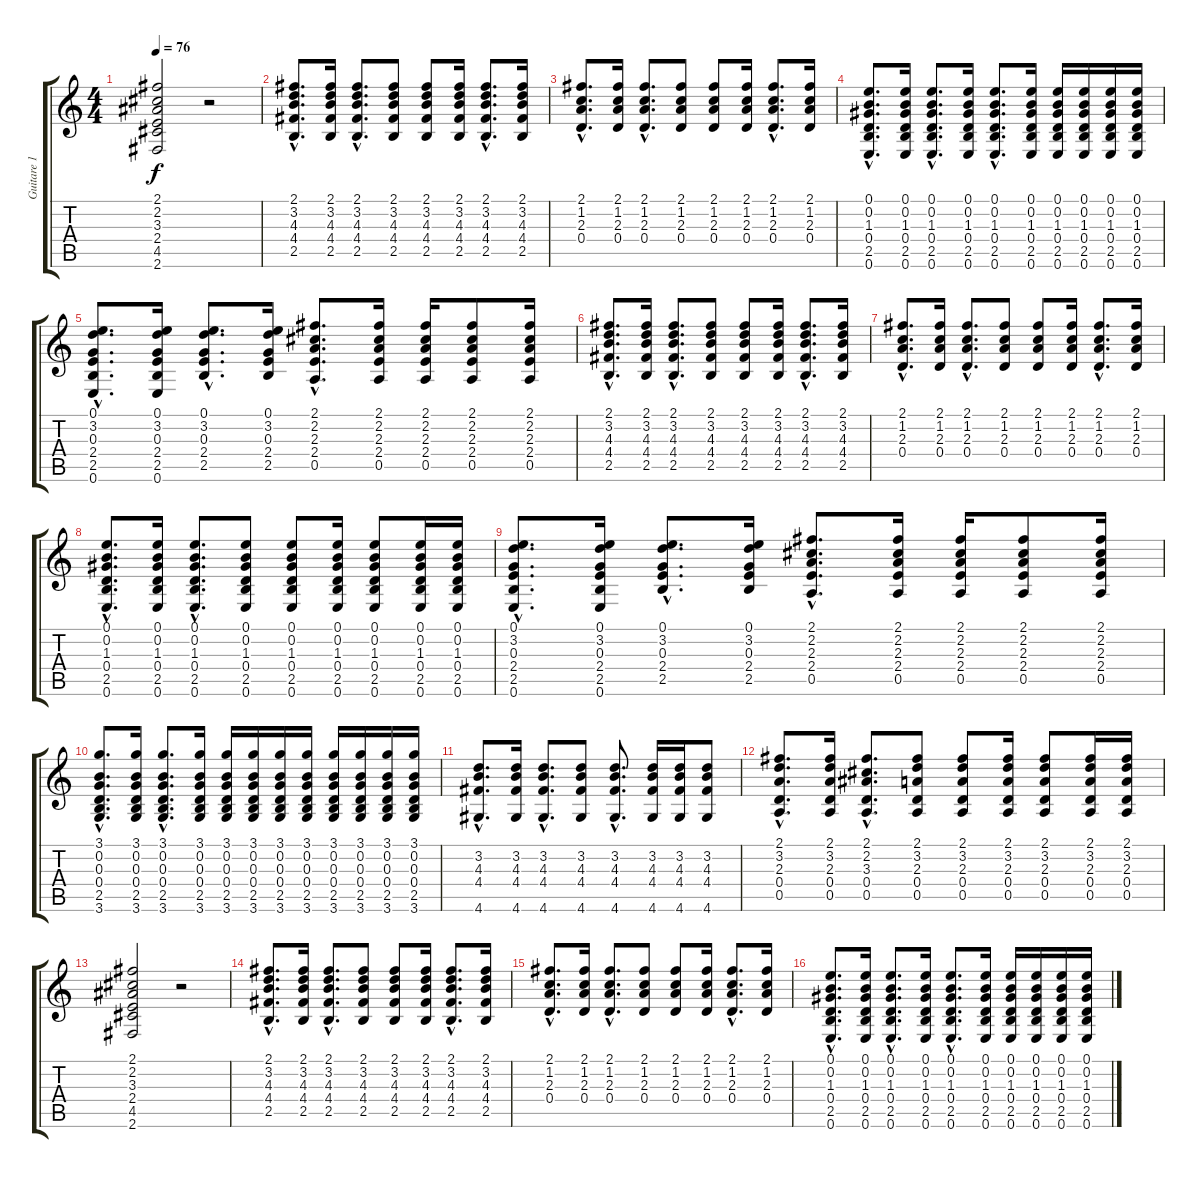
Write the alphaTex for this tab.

\track ("Guitare 1 ( Jim Corr )" "Guitare 1 ") {instrument acousticguitarsteel}
\staff {score tabs}
\tuning (E4 B3 G3 D3 A2 E2) {hide}
\ts (4 4)
\tempo 76
\clef g2
\ks c
(2.1 2.2 3.3 2.4 4.5 2.6).2{dy f} r.2 |
(2.1{hac} 3.2{hac} 4.3{hac} 4.4{hac} 2.5{hac}).8{d} (2.1 3.2 4.3 4.4 2.5).16 (2.1{hac} 3.2{hac} 4.3{hac} 4.4{hac} 2.5{hac}).8{d} (2.1 3.2 4.3 4.4 2.5).8 (2.1 3.2 4.3 4.4 2.5).8 (2.1 3.2 4.3 4.4 2.5).16 (2.1{hac} 3.2{hac} 4.3{hac} 4.4{hac} 2.5{hac}).8{d} (2.1 3.2 4.3 4.4 2.5).16 |
(2.1{hac} 1.2{hac} 2.3{hac} 0.4{hac}).8{d} (2.1 1.2 2.3 0.4).16 (2.1{hac} 1.2{hac} 2.3{hac} 0.4{hac}).8{d} (2.1 1.2 2.3 0.4).8 (2.1 1.2 2.3 0.4).8 (2.1 1.2 2.3 0.4).16 (2.1{hac} 1.2{hac} 2.3{hac} 0.4{hac}).8{d} (2.1 1.2 2.3 0.4).16 |
(0.1{hac} 0.2{hac} 1.3{hac} 0.4{hac} 2.5{hac} 0.6{hac}).8{d} (0.1 0.2 1.3 0.4 2.5 0.6).16 (0.1{hac} 0.2{hac} 1.3{hac} 0.4{hac} 2.5{hac} 0.6{hac}).8{d} (0.1 0.2 1.3 0.4 2.5 0.6).16 (0.1{hac} 0.2{hac} 1.3{hac} 0.4{hac} 2.5{hac} 0.6{hac}).8{d} (0.1 0.2 1.3 0.4 2.5 0.6).16 (0.1 0.2 1.3 0.4 2.5 0.6).16 (0.1 0.2 1.3 0.4 2.5 0.6).16 (0.1 0.2 1.3 0.4 2.5 0.6).16 (0.1 0.2 1.3 0.4 2.5 0.6).16 |
(0.1{hac} 3.2{hac} 0.3{hac} 2.4{hac} 2.5{hac} 0.6{hac}).8{d} (0.1 3.2 0.3 2.4 2.5 0.6).16 (0.1{hac} 3.2{hac} 0.3{hac} 2.4{hac} 2.5{hac}).8{d} (0.1 3.2 0.3 2.4 2.5).16 (2.1{hac} 2.2{hac} 2.3{hac} 2.4{hac} 0.5{hac}).8{d} (2.1 2.2 2.3 2.4 0.5).16 (2.1 2.2 2.3 2.4 0.5).16 (2.1 2.2 2.3 2.4 0.5).8 (2.1 2.2 2.3 2.4 0.5).16 |
(2.1{hac} 3.2{hac} 4.3{hac} 4.4{hac} 2.5{hac}).8{d} (2.1 3.2 4.3 4.4 2.5).16 (2.1{hac} 3.2{hac} 4.3{hac} 4.4{hac} 2.5{hac}).8{d} (2.1 3.2 4.3 4.4 2.5).8 (2.1 3.2 4.3 4.4 2.5).8 (2.1 3.2 4.3 4.4 2.5).16 (2.1{hac} 3.2{hac} 4.3{hac} 4.4{hac} 2.5{hac}).8{d} (2.1 3.2 4.3 4.4 2.5).16 |
(2.1{hac} 1.2{hac} 2.3{hac} 0.4{hac}).8{d} (2.1 1.2 2.3 0.4).16 (2.1{hac} 1.2{hac} 2.3{hac} 0.4{hac}).8{d} (2.1 1.2 2.3 0.4).8 (2.1 1.2 2.3 0.4).8 (2.1 1.2 2.3 0.4).16 (2.1{hac} 1.2{hac} 2.3{hac} 0.4{hac}).8{d} (2.1 1.2 2.3 0.4).16 |
(0.1{hac} 0.2{hac} 1.3{hac} 0.4{hac} 2.5{hac} 0.6{hac}).8{d} (0.1 0.2 1.3 0.4 2.5 0.6).16 (0.1{hac} 0.2{hac} 1.3{hac} 0.4{hac} 2.5{hac} 0.6{hac}).8{d} (0.1 0.2 1.3 0.4 2.5 0.6).8 (0.1 0.2 1.3 0.4 2.5 0.6).8 (0.1 0.2 1.3 0.4 2.5 0.6).16 (0.1 0.2 1.3 0.4 2.5 0.6).8 (0.1 0.2 1.3 0.4 2.5 0.6).16 (0.1 0.2 1.3 0.4 2.5 0.6).16 |
(0.1{hac} 3.2{hac} 0.3{hac} 2.4{hac} 2.5{hac} 0.6{hac}).8{d} (0.1 3.2 0.3 2.4 2.5 0.6).16 (0.1{hac} 3.2{hac} 0.3{hac} 2.4{hac} 2.5{hac}).8{d} (0.1 3.2 0.3 2.4 2.5).16 (2.1{hac} 2.2{hac} 2.3{hac} 2.4{hac} 0.5{hac}).8{d} (2.1 2.2 2.3 2.4 0.5).16 (2.1 2.2 2.3 2.4 0.5).16 (2.1 2.2 2.3 2.4 0.5).8 (2.1 2.2 2.3 2.4 0.5).16 |
(3.1{hac} 0.2{hac} 0.3{hac} 0.4{hac} 2.5{hac} 3.6{hac}).8{d} (3.1 0.2 0.3 0.4 2.5 3.6).16 (3.1{hac} 0.2{hac} 0.3{hac} 0.4{hac} 2.5{hac} 3.6{hac}).8{d} (3.1 0.2 0.3 0.4 2.5 3.6).16 (3.1 0.2 0.3 0.4 2.5 3.6).16 (3.1 0.2 0.3 0.4 2.5 3.6).16 (3.1 0.2 0.3 0.4 2.5 3.6).16 (3.1 0.2 0.3 0.4 2.5 3.6).16 (3.1 0.2 0.3 0.4 2.5 3.6).16 (3.1 0.2 0.3 0.4 2.5 3.6).16 (3.1 0.2 0.3 0.4 2.5 3.6).16 (3.1 0.2 0.3 0.4 2.5 3.6).16 |
(3.2{hac} 4.3{hac} 4.4{hac} 4.6{hac}).8{d} (3.2 4.3 4.4 4.6).16 (3.2{hac} 4.3{hac} 4.4{hac} 4.6{hac}).8{d} (3.2 4.3 4.4 4.6).8 (3.2{hac} 4.3{hac} 4.4{hac} 4.6{hac}).8{d} (3.2 4.3 4.4 4.6).16 (3.2 4.3 4.4 4.6).16 (3.2 4.3 4.4 4.6).8 |
(2.1{hac} 3.2{hac} 2.3{hac} 0.4{hac} 0.5{hac}).8{d} (2.1 3.2 2.3 0.4 0.5).16 (2.1{hac} 2.2{hac} 3.3{hac} 0.4{hac} 0.5{hac}).8{d} (2.1 3.2 2.3 0.4 0.5).8 (2.1 3.2 2.3 0.4 0.5).8 (2.1 3.2 2.3 0.4 0.5).16 (2.1 3.2 2.3 0.4 0.5).8 (2.1 3.2 2.3 0.4 0.5).16 (2.1 3.2 2.3 0.4 0.5).16 |
(2.1 2.2 3.3 2.4 4.5 2.6).2 r.2 |
(2.1{hac} 3.2{hac} 4.3{hac} 4.4{hac} 2.5{hac}).8{d} (2.1 3.2 4.3 4.4 2.5).16 (2.1{hac} 3.2{hac} 4.3{hac} 4.4{hac} 2.5{hac}).8{d} (2.1 3.2 4.3 4.4 2.5).8 (2.1 3.2 4.3 4.4 2.5).8 (2.1 3.2 4.3 4.4 2.5).16 (2.1{hac} 3.2{hac} 4.3{hac} 4.4{hac} 2.5{hac}).8{d} (2.1 3.2 4.3 4.4 2.5).16 |
(2.1{hac} 1.2{hac} 2.3{hac} 0.4{hac}).8{d} (2.1 1.2 2.3 0.4).16 (2.1{hac} 1.2{hac} 2.3{hac} 0.4{hac}).8{d} (2.1 1.2 2.3 0.4).8 (2.1 1.2 2.3 0.4).8 (2.1 1.2 2.3 0.4).16 (2.1{hac} 1.2{hac} 2.3{hac} 0.4{hac}).8{d} (2.1 1.2 2.3 0.4).16 |
(0.1{hac} 0.2{hac} 1.3{hac} 0.4{hac} 2.5{hac} 0.6{hac}).8{d} (0.1 0.2 1.3 0.4 2.5 0.6).16 (0.1{hac} 0.2{hac} 1.3{hac} 0.4{hac} 2.5{hac} 0.6{hac}).8{d} (0.1 0.2 1.3 0.4 2.5 0.6).16 (0.1{hac} 0.2{hac} 1.3{hac} 0.4{hac} 2.5{hac} 0.6{hac}).8{d} (0.1 0.2 1.3 0.4 2.5 0.6).16 (0.1 0.2 1.3 0.4 2.5 0.6).16 (0.1 0.2 1.3 0.4 2.5 0.6).16 (0.1 0.2 1.3 0.4 2.5 0.6).16 (0.1 0.2 1.3 0.4 2.5 0.6).16
